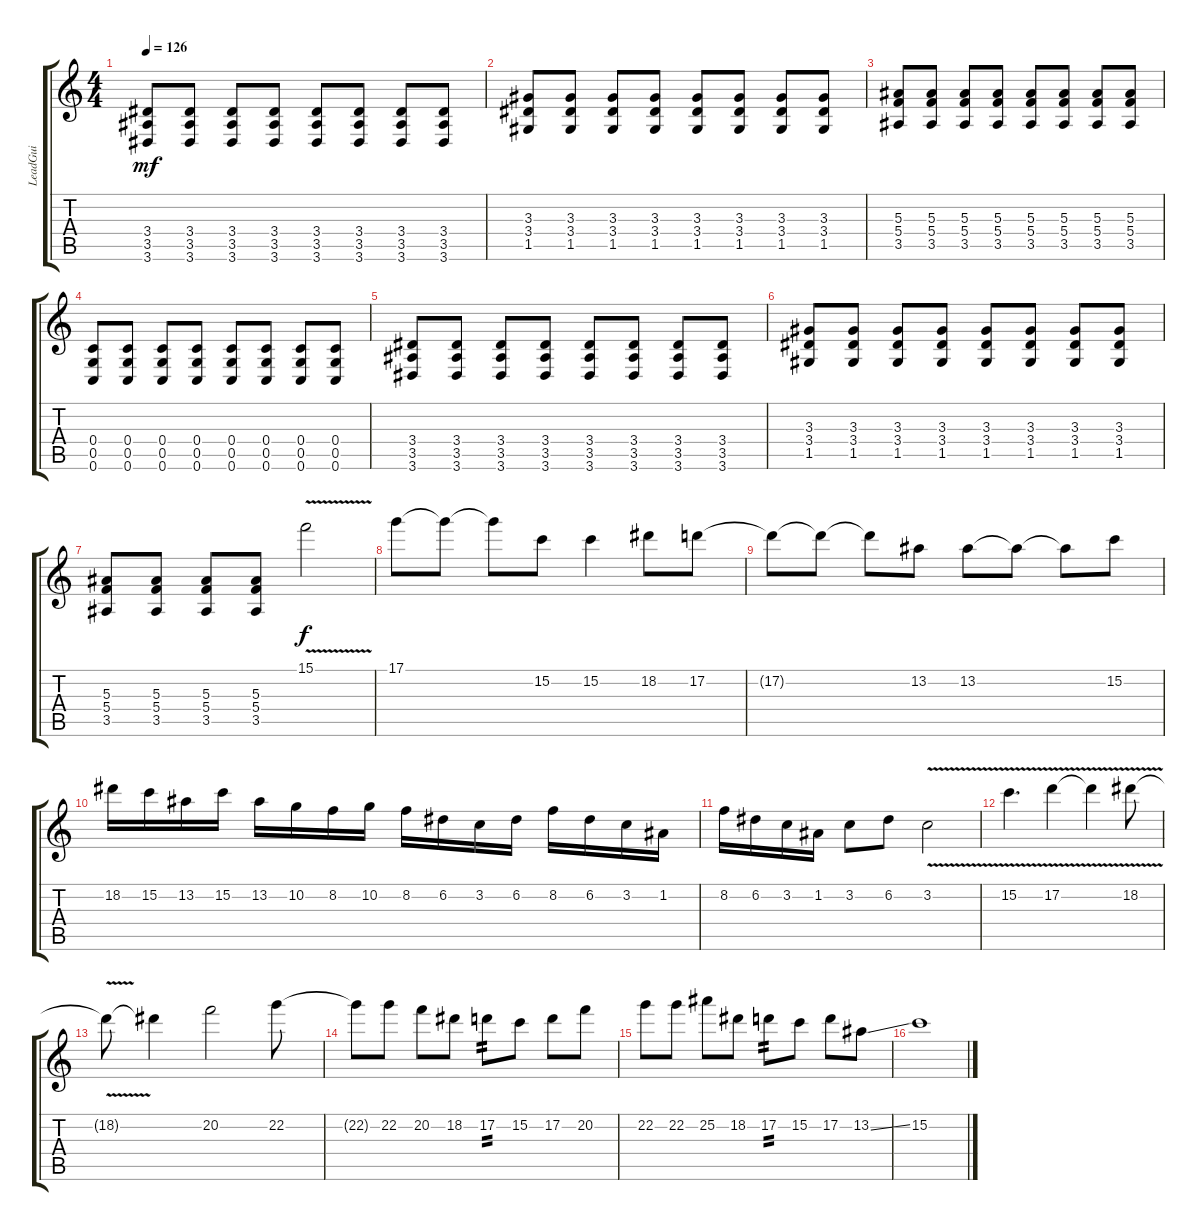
\track ("LeadGui" "LeadGui") {instrument distortionguitar}
\staff {score tabs}
\tuning (D4 A3 F3 C3 G2 C2) {hide}
\ts (4 4)
\tempo 126
\clef g2
\ks c
(3.4 3.5 3.6).8{dy mf} (3.4 3.5 3.6).8 (3.4 3.5 3.6).8 (3.4 3.5 3.6).8 (3.4 3.5 3.6).8 (3.4 3.5 3.6).8 (3.4 3.5 3.6).8 (3.4 3.5 3.6).8 |
(3.3 3.4 1.5).8 (3.3 3.4 1.5).8 (3.3 3.4 1.5).8 (3.3 3.4 1.5).8 (3.3 3.4 1.5).8 (3.3 3.4 1.5).8 (3.3 3.4 1.5).8 (3.3 3.4 1.5).8 |
(5.3 5.4 3.5).8 (5.3 5.4 3.5).8 (5.3 5.4 3.5).8 (5.3 5.4 3.5).8 (5.3 5.4 3.5).8 (5.3 5.4 3.5).8 (5.3 5.4 3.5).8 (5.3 5.4 3.5).8 |
(0.4 0.5 0.6).8 (0.4 0.5 0.6).8 (0.4 0.5 0.6).8 (0.4 0.5 0.6).8 (0.4 0.5 0.6).8 (0.4 0.5 0.6).8 (0.4 0.5 0.6).8 (0.4 0.5 0.6).8 |
(3.4 3.5 3.6).8 (3.4 3.5 3.6).8 (3.4 3.5 3.6).8 (3.4 3.5 3.6).8 (3.4 3.5 3.6).8 (3.4 3.5 3.6).8 (3.4 3.5 3.6).8 (3.4 3.5 3.6).8 |
(3.3 3.4 1.5).8 (3.3 3.4 1.5).8 (3.3 3.4 1.5).8 (3.3 3.4 1.5).8 (3.3 3.4 1.5).8 (3.3 3.4 1.5).8 (3.3 3.4 1.5).8 (3.3 3.4 1.5).8 |
(5.3 5.4 3.5).8 (5.3 5.4 3.5).8 (5.3 5.4 3.5).8 (5.3 5.4 3.5).8 15.1{v}.2{dy f} |
17.1.8 17.1{t}.8 17.1{t}.8 15.2.8 15.2.4 18.2.8 17.2.8 |
17.2{t}.8 17.2{t}.8 17.2{t}.8 13.2.8 13.2.8 13.2{t}.8 13.2{t}.8 15.2.8 |
18.2.16 15.2.16 13.2.16 15.2.16 13.2.16 10.2.16 8.2.16 10.2.16 8.2.16 6.2.16 3.2.16 6.2.16 8.2.16 6.2.16 3.2.16 1.2.16 |
8.2.16 6.2.16 3.2.16 1.2.16 3.2.8 6.2.8 3.2{v}.2 |
15.2{v}.4{d} 17.2{v}.4 17.2{t}.4 18.2{v}.8 |
18.2{t}.8 18.2{t}.4 20.2.2 22.2.8 |
22.2{t}.8 22.2.8 20.2.8 18.2.8 17.2.8{tp 2} 15.2.8 17.2.8 20.2.8 |
22.2.8 22.2.8 25.2.8 18.2.8 17.2.8{tp 2} 15.2.8 17.2.8 13.2{ss}.8 |
15.2.1
